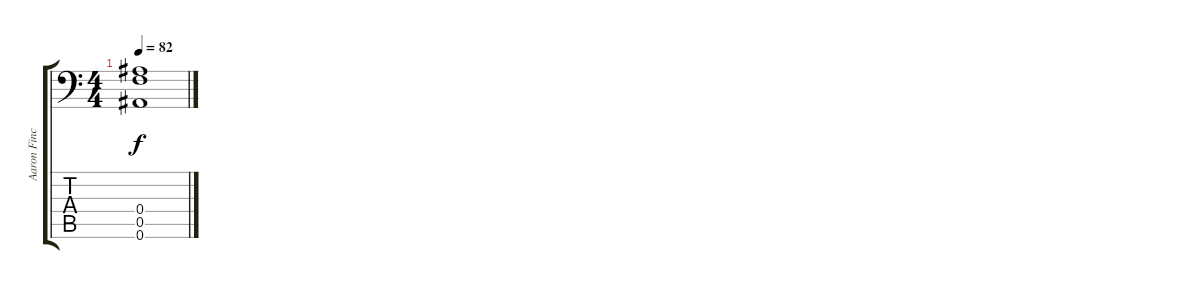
\track ("Aaron Fincke Gtr" "Aaron Finc") {instrument distortionguitar}
\staff {score tabs}
\tuning (C4 G3 Eb3 Bb2 F2 Bb1) {hide}
\ts (4 4)
\tempo 82
\clef f4
\ks c
(0.4{t} 0.5{t} 0.6{t}).1{dy f}
